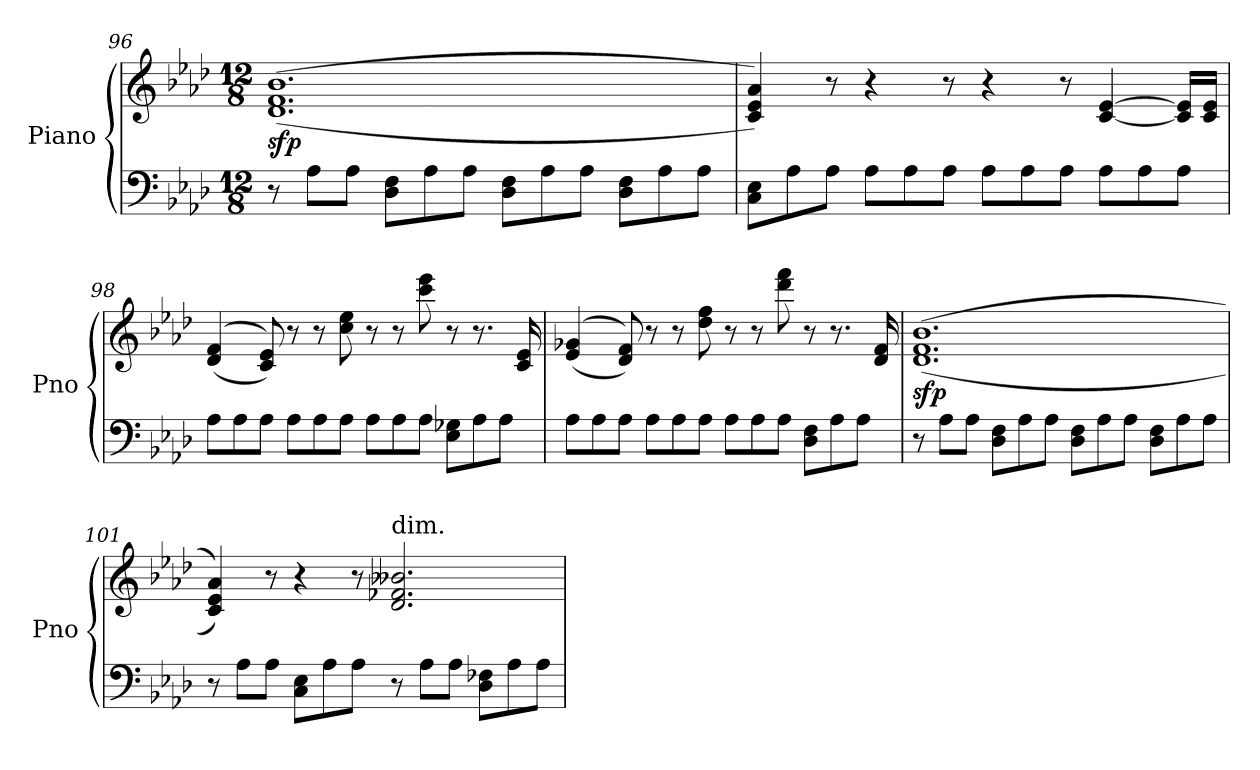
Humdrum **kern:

**kern	**kern	**dynam
*part1	*part1	*part1
*staff2	*staff1	*staff1/2
*I"Piano	*	*
*I'Pno	*	*
*clefF4	*clefG2	*
*k[b-e-a-d-]	*k[b-e-a-d-]	*
*A-:	*A-:	*
*M12/8	*M12/8	*
=96	=96	=96
!	!	!LO:DY:b
8r	(<(<1.d- 1.f 1.b-	sfp
8A-\L	.	.
8A-\J	.	.
8D-\ 8F\L	.	.
8A-\	.	.
8A-\J	.	.
8D-\ 8F\L	.	.
8A-\	.	.
8A-\J	.	.
8D-\ 8F\L	.	.
8A-\	.	.
8A-\J	.	.
=97	=97	=97
8C\ 8E-\L	4c/ 4e-/ 4a-/))	.
8A-\	.	.
8A-\J	8r	.
8A-\L	4r	.
8A-\	.	.
8A-\J	8r	.
8A-\L	4r	.
8A-\	.	.
8A-\J	8r	.
8A-\L	[4c/ [4e-/	.
8A-\	.	.
8A-\J	16c/] 16e-/]LL	.
.	16c/ 16e-/JJ	.
=98	=98	=98
8A-\L	(<(<4d-/ 4f/	.
8A-\	.	.
8A-\J	8c/ 8e-/))	.
8A-\L	8r	.
8A-\	8r	.
8A-\J	8cc\ 8ee-\	.
8A-\L	8r	.
8A-\	8r	.
8A-\J	8ccc\ 8eee-\	.
8E-\ 8G-X\L	8r	.
8A-\	8.r	.
8A-\J	.	.
.	16c/ 16e-/	.
=99	=99	=99
8A-\L	(<(<4e-/ 4g-X/	.
8A-\	.	.
8A-\J	8d-/ 8f/))	.
8A-\L	8r	.
8A-\	8r	.
8A-\J	8dd-\ 8ff\	.
8A-\L	8r	.
8A-\	8r	.
8A-\J	8ddd-\ 8fff\	.
8D-\ 8F\L	8r	.
8A-\	8.r	.
8A-\J	.	.
.	16d-/ 16f/	.
=100	=100	=100
!	!	!LO:DY:b
8r	(<(<1.d- 1.f 1.b-	sfp
8A-\L	.	.
8A-\J	.	.
8D-\ 8F\L	.	.
8A-\	.	.
8A-\J	.	.
8D-\ 8F\L	.	.
8A-\	.	.
8A-\J	.	.
8D-\ 8F\L	.	.
8A-\	.	.
8A-\J	.	.
=101	=101	=101
8r	4c/ 4e-/ 4a-/))	.
8A-\L	.	.
8A-\J	8r	.
8C\ 8E-\L	4r	.
8A-\	.	.
8A-\J	8r	.
!	!LO:TX:a:t=dim.	!
8r	2.d-/ 2.f-X/ 2.b--X/	.
8A-\L	.	.
8A-\J	.	.
8D-\ 8F-X\L	.	.
8A-\	.	.
8A-\J	.	.
=	=	=
*-	*-	*-
